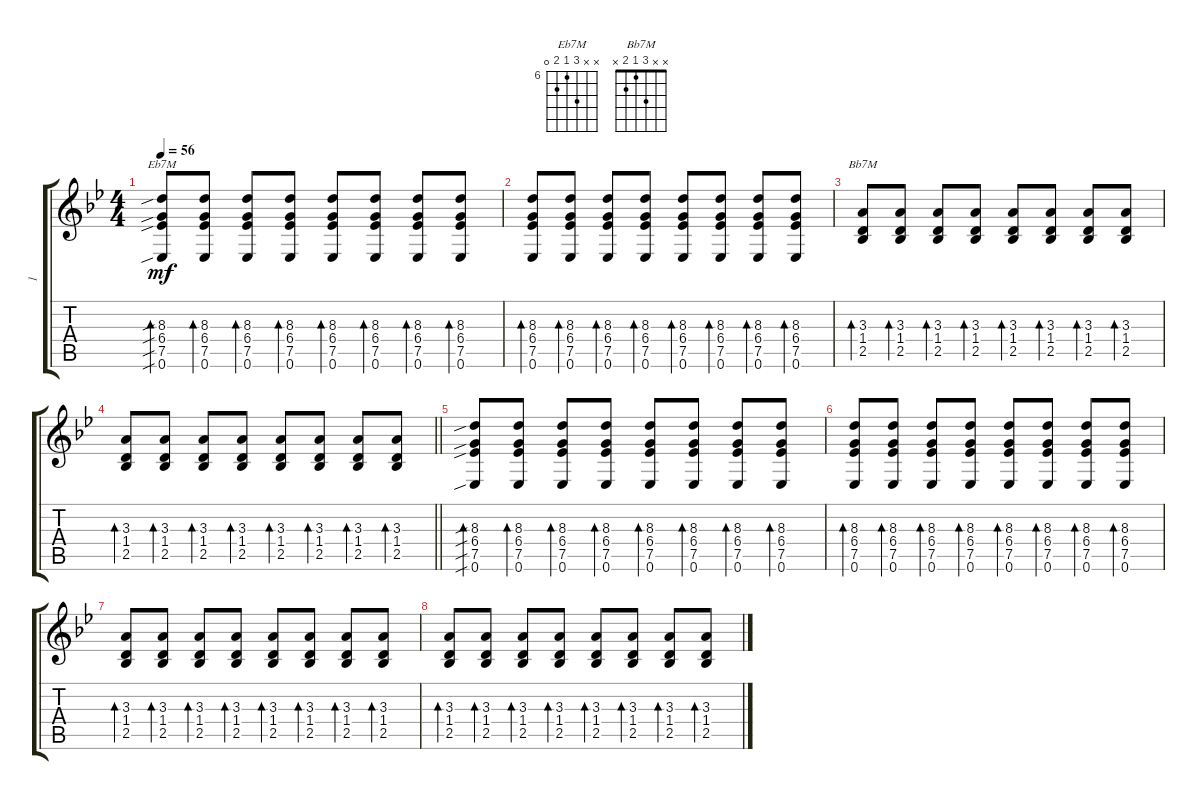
\track ("1" "1") {instrument acousticguitarsteel}
\staff {score tabs}
\tuning (Eb4 Bb3 Gb3 Db3 Ab2 Eb2) {hide}
\chord ("Eb7M" x x 8 6 7 0) {firstfret 6}
\chord ("Bb7M" x x 3 1 2 x)
\ts (4 4)
\tempo 56
\clef g2
\ks bb
(8.3{sib} 6.4{sib} 7.5{sib} 0.6{sib}).8{bd 30 ch "Eb7M" dy mf} (8.3 6.4 7.5 0.6).8{bd 30} (8.3 6.4 7.5 0.6).8{bd 30} (8.3 6.4 7.5 0.6).8{bd 30} (8.3 6.4 7.5 0.6).8{bd 30} (8.3 6.4 7.5 0.6).8{bd 30} (8.3 6.4 7.5 0.6).8{bd 30} (8.3 6.4 7.5 0.6).8{bd 30} |
(8.3 6.4 7.5 0.6).8{bd 30} (8.3 6.4 7.5 0.6).8{bd 30} (8.3 6.4 7.5 0.6).8{bd 30} (8.3 6.4 7.5 0.6).8{bd 30} (8.3 6.4 7.5 0.6).8{bd 30} (8.3 6.4 7.5 0.6).8{bd 30} (8.3 6.4 7.5 0.6).8{bd 30} (8.3 6.4 7.5 0.6).8{bd 30} |
(3.3 1.4 2.5).8{bd 30 ch "Bb7M"} (3.3 1.4 2.5).8{bd 30} (3.3 1.4 2.5).8{bd 30} (3.3 1.4 2.5).8{bd 30} (3.3 1.4 2.5).8{bd 30} (3.3 1.4 2.5).8{bd 30} (3.3 1.4 2.5).8{bd 30} (3.3 1.4 2.5).8{bd 30} |
\barLineRight lightlight
(3.3 1.4 2.5).8{bd 30} (3.3 1.4 2.5).8{bd 30} (3.3 1.4 2.5).8{bd 30} (3.3 1.4 2.5).8{bd 30} (3.3 1.4 2.5).8{bd 30} (3.3 1.4 2.5).8{bd 30} (3.3 1.4 2.5).8{bd 30} (3.3 1.4 2.5).8{bd 30} |
(8.3{sib} 6.4{sib} 7.5{sib} 0.6{sib}).8{bd 30} (8.3 6.4 7.5 0.6).8{bd 30} (8.3 6.4 7.5 0.6).8{bd 30} (8.3 6.4 7.5 0.6).8{bd 30} (8.3 6.4 7.5 0.6).8{bd 30} (8.3 6.4 7.5 0.6).8{bd 30} (8.3 6.4 7.5 0.6).8{bd 30} (8.3 6.4 7.5 0.6).8{bd 30} |
(8.3 6.4 7.5 0.6).8{bd 30} (8.3 6.4 7.5 0.6).8{bd 30} (8.3 6.4 7.5 0.6).8{bd 30} (8.3 6.4 7.5 0.6).8{bd 30} (8.3 6.4 7.5 0.6).8{bd 30} (8.3 6.4 7.5 0.6).8{bd 30} (8.3 6.4 7.5 0.6).8{bd 30} (8.3 6.4 7.5 0.6).8{bd 30} |
(3.3 1.4 2.5).8{bd 30} (3.3 1.4 2.5).8{bd 30} (3.3 1.4 2.5).8{bd 30} (3.3 1.4 2.5).8{bd 30} (3.3 1.4 2.5).8{bd 30} (3.3 1.4 2.5).8{bd 30} (3.3 1.4 2.5).8{bd 30} (3.3 1.4 2.5).8{bd 30} |
(3.3 1.4 2.5).8{bd 30} (3.3 1.4 2.5).8{bd 30} (3.3 1.4 2.5).8{bd 30} (3.3 1.4 2.5).8{bd 30} (3.3 1.4 2.5).8{bd 30} (3.3 1.4 2.5).8{bd 30} (3.3 1.4 2.5).8{bd 30} (3.3 1.4 2.5).8{bd 30}
